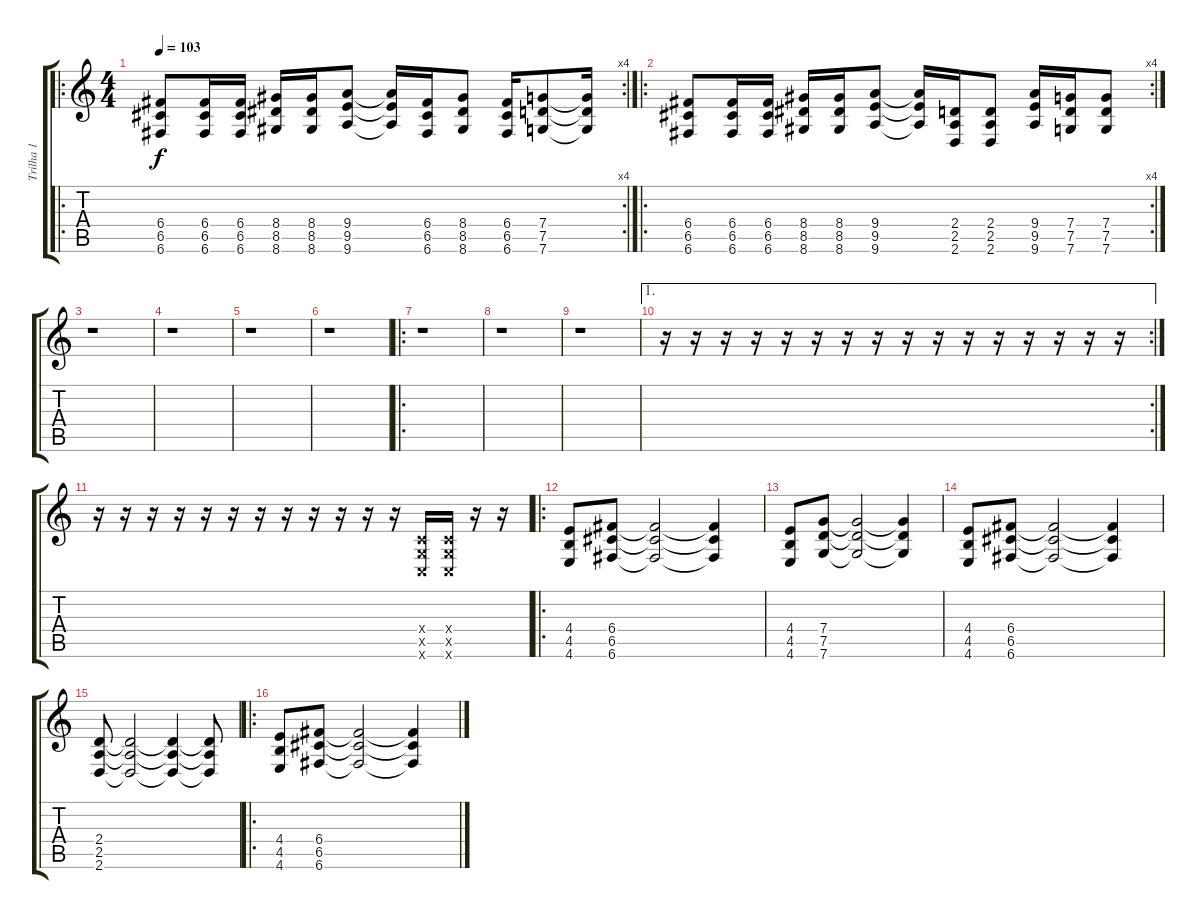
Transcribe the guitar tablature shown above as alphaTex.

\track ("Trilha 1" "Trilha 1") {instrument overdrivenguitar}
\staff {score tabs}
\tuning (D4 A3 F3 C3 G2 C2) {hide}
\ro
\rc 4
\ts (4 4)
\tempo 103
\clef g2
\ks c
(6.4 6.5 6.6).8{dy f} (6.4 6.5 6.6).16 (6.4 6.5 6.6).16 (8.4 8.5 8.6).16 (8.4 8.5 8.6).16 (9.4 9.5 9.6).8 (9.4{t} 9.5{t} 9.6{t}).16 (6.4 6.5 6.6).16 (8.4 8.5 8.6).8 (6.4 6.5 6.6).16 (7.4 7.5 7.6).8 (7.4{t} 7.5{t} 7.6{t}).16 |
\ro
\rc 4
(6.4 6.5 6.6).8 (6.4 6.5 6.6).16 (6.4 6.5 6.6).16 (8.4 8.5 8.6).16 (8.4 8.5 8.6).16 (9.4 9.5 9.6).8 (9.4{t} 9.5{t} 9.6{t}).16 (2.4 2.5 2.6).16 (2.4 2.5 2.6).8 (9.4 9.5 9.6).16 (7.4 7.5 7.6).16 (7.4 7.5 7.6).8 |
r.1 |
r.1 |
r.1 |
r.1 |
\ro
r.1 |
r.1 |
r.1 |
\ae 1
\rc 2
r.16 r.16 r.16 r.16 r.16 r.16 r.16 r.16 r.16 r.16 r.16 r.16 r.16 r.16 r.16 r.16 |
r.16 r.16 r.16 r.16 r.16 r.16 r.16 r.16 r.16 r.16 r.16 r.16 (0.4{x} 0.5{x} 0.6{x}).16 (0.4{x} 0.5{x} 0.6{x}).16 r.16 r.16 |
\ro
(4.4 4.5 4.6).8 (6.4 6.5 6.6).8 (6.4{t} 6.5{t} 6.6{t}).2 (6.4{t} 6.5{t} 6.6{t}).4 |
(4.4 4.5 4.6).8 (7.4 7.5 7.6).8 (7.4{t} 7.5{t} 7.6{t}).2 (7.4{t} 7.5{t} 7.6{t}).4 |
(4.4 4.5 4.6).8 (6.4 6.5 6.6).8 (6.4{t} 6.5{t} 6.6{t}).2 (6.4{t} 6.5{t} 6.6{t}).4 |
(2.4 2.5 2.6).8 (2.4{t} 2.5{t} 2.6{t}).2 (2.4{t} 2.5{t} 2.6{t}).4 (2.4{t} 2.5{t} 2.6{t}).8 |
\ro
(4.4 4.5 4.6).8 (6.4 6.5 6.6).8 (6.4{t} 6.5{t} 6.6{t}).2 (6.4{t} 6.5{t} 6.6{t}).4
